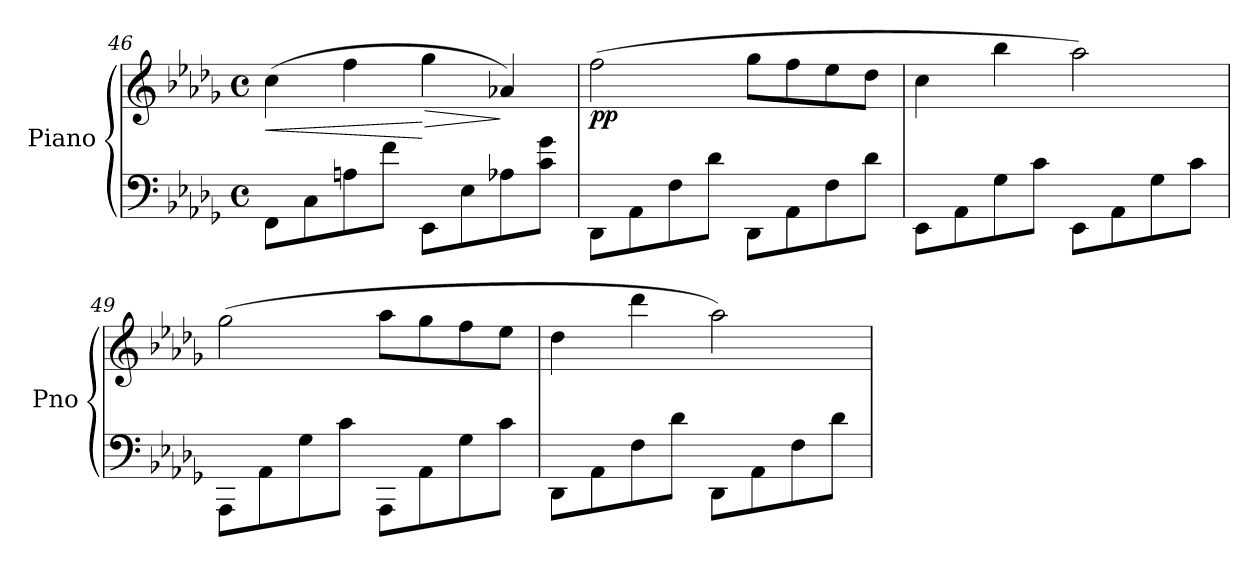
**kern	**kern	**dynam
*part1	*part1	*part1
*staff2	*staff1	*staff1/2
*I"Piano	*	*
*I'Pno	*	*
!!LO:LB:g=z
*clefF4	*clefG2	*
*k[b-e-a-d-g-]	*k[b-e-a-d-g-]	*
*M4/4	*M4/4	*
*met(c)	*met(c)	*
=46	=46	=46
!	!	!LO:HP:b
8FF\L	(4cc\	<
8C\	.	.
8An\	4ff\	.
8f\J	.	.
!	!	!LO:HP:n=1:b
8EE-\L	4gg-\	[ >
8E-\	.	.
8A-X\	4a-X/)	]
8c\ 8g-\J	.	.
=47	=47	=47
!	!	!LO:DY:b
8DD-\L	(2ff\	pp
8AA-\	.	.
8F\	.	.
8d-\J	.	.
8DD-\L	8gg-\L	.
8AA-\	8ff\	.
8F\	8ee-\	.
8d-\J	8dd-\J	.
=48	=48	=48
8EE-\L	4cc\	.
8AA-\	.	.
8G-\	4bb-\	.
8c\J	.	.
8EE-\L	2aa-\)	.
8AA-\	.	.
8G-\	.	.
8c\J	.	.
=49	=49	=49
8AAA-\L	(2gg-\	.
8AA-\	.	.
8G-\	.	.
8c\J	.	.
8AAA-\L	8aa-\L	.
8AA-\	8gg-\	.
8G-\	8ff\	.
8c\J	8ee-\J	.
!!LO:LB:g=z
=50	=50	=50
8DD-\L	4dd-\	.
8AA-\	.	.
8F\	4ddd-\	.
8d-\J	.	.
8DD-\L	2aa-\)	.
8AA-\	.	.
8F\	.	.
8d-\J	.	.
=	=	=
*-	*-	*-
